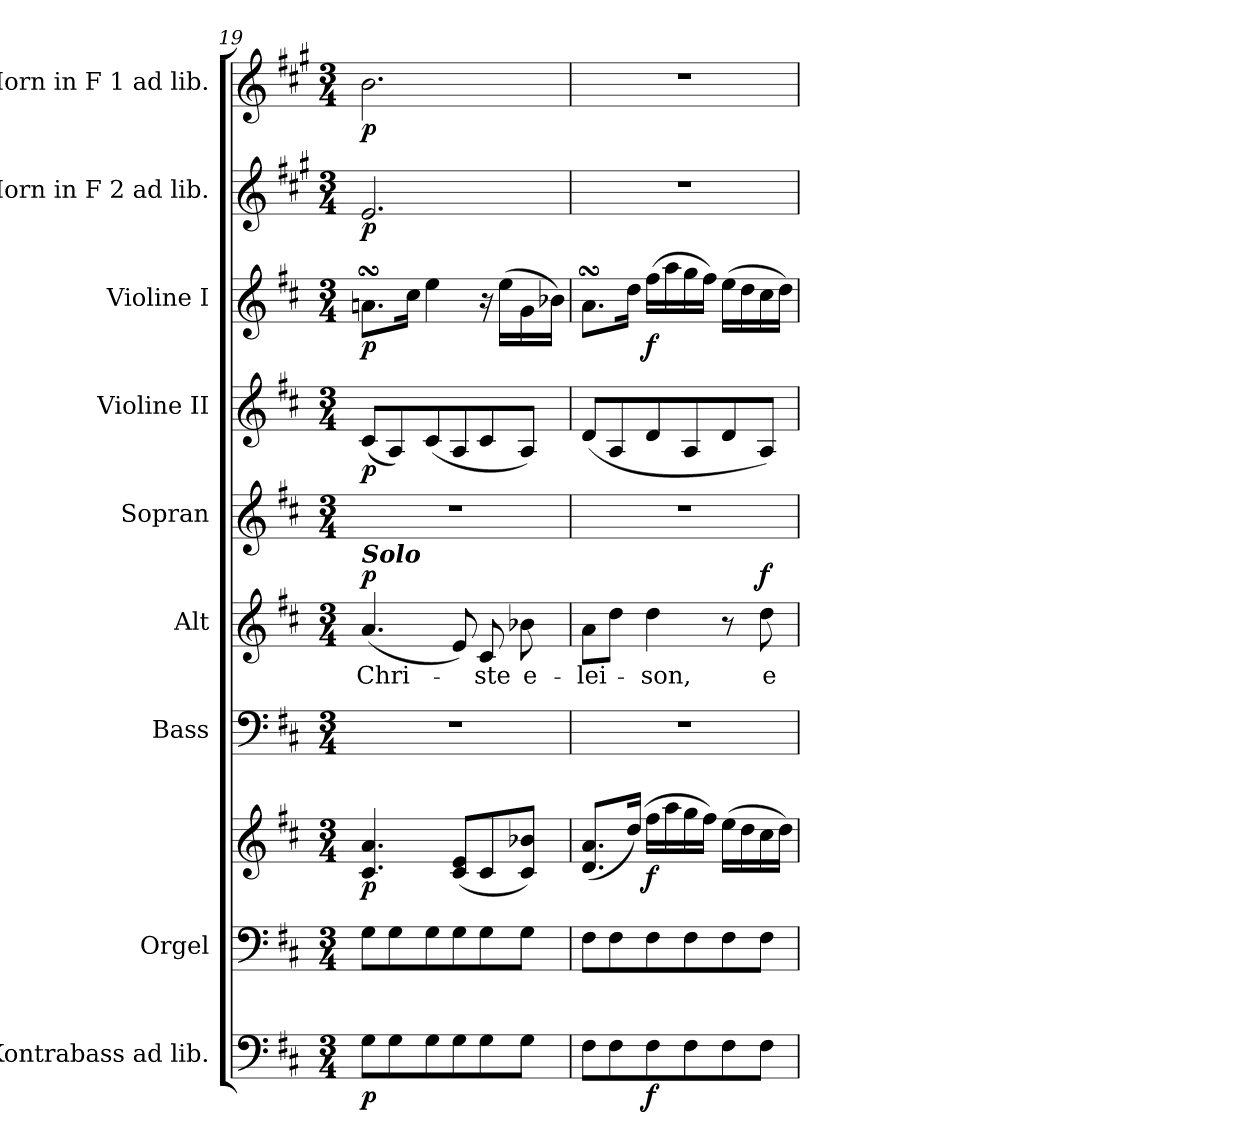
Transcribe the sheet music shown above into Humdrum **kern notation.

**kern	**dynam	**kern	**kern	**dynam	**kern	**kern	**text	**dynam	**kern	**kern	**dynam	**kern	**dynam	**kern	**dynam	**kern	**dynam
*part9	*part9	*part8	*part8	*part8	*part7	*part6	*part6	*part6	*part5	*part4	*part4	*part3	*part3	*part2	*part2	*part1	*part1
*staff10	*staff10	*staff9	*staff8	*staff8/9	*staff7	*staff6	*staff6	*staff6	*staff5	*staff4	*staff4	*staff3	*staff3	*staff2	*staff2	*staff1	*staff1
*I"Kontrabass ad lib.	*	*I"Orgel	*	*	*I"Bass	*I"Alt	*	*	*I"Sopran	*I"Violine II	*	*I"Violine I	*	*I"Horn in F 2 ad lib.	*	*I"Horn in F 1 ad lib.	*
*I'Kb.	*	*I'Org.	*	*	*I'B.	*I'A.	*	*	*I'S.	*I'Vl. II	*	*I'Vl. I	*	*	*	*	*
*clefF4	*	*clefF4	*clefG2	*	*clefF4	*clefG2	*	*	*clefG2	*clefG2	*	*clefG2	*	*clefG2	*	*clefG2	*
*ITrd7c12	*	*	*	*	*	*	*	*	*	*	*	*	*	*ITrd4c7	*	*ITrd4c7	*
*k[f#c#]	*	*k[f#c#]	*k[f#c#]	*	*k[f#c#]	*k[f#c#]	*	*	*k[f#c#]	*k[f#c#]	*	*k[f#c#]	*	*k[f#c#]	*	*k[f#c#]	*
*D:	*	*D:	*D:	*	*D:	*D:	*	*	*D:	*D:	*	*D:	*	*D:	*	*D:	*
*M3/4	*	*M3/4	*M3/4	*	*M3/4	*M3/4	*	*	*M3/4	*M3/4	*	*M3/4	*	*M3/4	*	*M3/4	*
=19	=19	=19	=19	=19	=19	=19	=19	=19	=19	=19	=19	=19	=19	=19	=19	=19	=19
!	!	!	!	!	!	!LO:TX:a:Bi:t=Solo	!	!	!	!	!	!	!	!	!	!	!
!	!LO:DY:b	!	!	!LO:DY:b	!	!	!LO:LY:b	!LO:DY:a	!	!	!LO:DY:b	!	!LO:DY:b	!	!LO:DY:b	!	!LO:DY:b
8GG\L	p	8G\L	4.c#/ 4.a/	p	2.r	(<4.a/	Chri-	p	2.r	(<8c#/L	p	8.ansSSS\L	p	2.A/	p	2.e\	p
8GG\	.	8G\	.	.	.	.	.	.	.	8A/)	.	.	.	.	.	.	.
.	.	.	.	.	.	.	.	.	.	.	.	16cc#\Jk	.	.	.	.	.
8GG\	.	8G\	.	.	.	.	.	.	.	(<8c#/	.	4ee\	.	.	.	.	.
8GG\	.	8G\	(>8c#/ 8e/L	.	.	8e/)	.	.	.	8A/	.	.	.	.	.	.	.
!	!	!	!	!	!	!	!LO:LY:b	!	!	!	!	!	!	!	!	!	!
8GG\	.	8G\	8c#/	.	.	8c#/	-ste	.	.	8c#/	.	16r	.	.	.	.	.
.	.	.	.	.	.	.	.	.	.	.	.	(>16ee\LL	.	.	.	.	.
!	!	!	!	!	!	!	!LO:LY:b	!	!	!	!	!	!	!	!	!	!
8GG\J	.	8G\J	8c#/ 8b-X/J)	.	.	8b-X\	e-	.	.	8A/J)	.	16g\	.	.	.	.	.
.	.	.	.	.	.	.	.	.	.	.	.	16b-X\JJ)	.	.	.	.	.
!!LO:PB:g=z
=20	=20	=20	=20	=20	=20	=20	=20	=20	=20	=20	=20	=20	=20	=20	=20	=20	=20
!	!	!	!	!	!	!	!LO:LY:b	!	!	!	!	!	!	!	!	!	!
8FF#\L	.	8F#\L	(<8.d/ 8.a/L	.	2.r	8a\L	-lei-	.	2.r	(<8d/L	.	8.asSSS\L	.	2.r	.	2.r	.
8FF#\	.	8F#\	.	.	.	8dd\J	.	.	.	8A/	.	.	.	.	.	.	.
.	.	.	(16dd/Jk)	.	.	.	.	.	.	.	.	16dd\Jk	.	.	.	.	.
!	!LO:DY:b	!	!	!LO:DY:b	!	!	!LO:LY:b	!	!	!	!	!	!LO:DY:b	!	!	!	!
8FF#\	f	8F#\	16ff#\LL	f	.	4dd\	-son,	.	.	8d/	.	(>16ff#\LL	f	.	.	.	.
.	.	.	16aa\	.	.	.	.	.	.	.	.	16aa\	.	.	.	.	.
8FF#\	.	8F#\	16gg\	.	.	.	.	.	.	8A/	.	16gg\	.	.	.	.	.
.	.	.	16ff#\JJ)	.	.	.	.	.	.	.	.	16ff#\JJ)	.	.	.	.	.
8FF#\	.	8F#\	(>16ee\LL	.	.	8r	.	.	.	8d/	.	(>16ee\LL	.	.	.	.	.
.	.	.	16dd\	.	.	.	.	.	.	.	.	16dd\	.	.	.	.	.
!	!	!	!	!	!	!	!LO:LY:b	!LO:DY:a	!	!	!	!	!	!	!	!	!
8FF#\J	.	8F#\J	16cc#\	.	.	8dd\	e-	f	.	8A/J)	.	16cc#\	.	.	.	.	.
.	.	.	16dd\JJ)	.	.	.	.	.	.	.	.	16dd\JJ)	.	.	.	.	.
=	=	=	=	=	=	=	=	=	=	=	=	=	=	=	=	=	=
*-	*-	*-	*-	*-	*-	*-	*-	*-	*-	*-	*-	*-	*-	*-	*-	*-	*-
